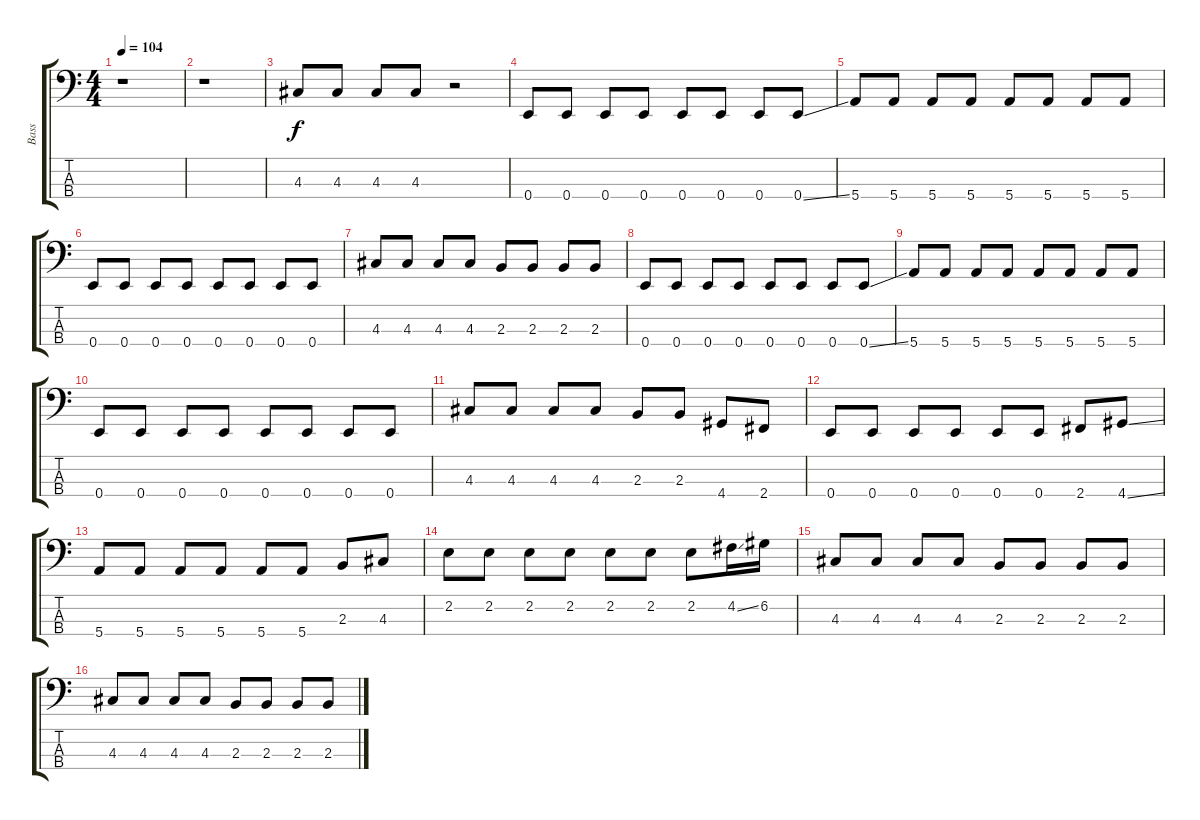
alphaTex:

\track ("Bass" "Bass") {instrument electricbassfinger}
\staff {score tabs}
\tuning (G2 D2 A1 E1) {hide}
\ts (4 4)
\tempo 104
\clef f4
\ks c
r.1{dy f} |
r.1 |
4.3.8 4.3.8 4.3.8 4.3.8 r.2 |
0.4.8 0.4.8 0.4.8 0.4.8 0.4.8 0.4.8 0.4.8 0.4{ss}.8 |
5.4.8 5.4.8 5.4.8 5.4.8 5.4.8 5.4.8 5.4.8 5.4.8 |
0.4.8 0.4.8 0.4.8 0.4.8 0.4.8 0.4.8 0.4.8 0.4.8 |
4.3.8 4.3.8 4.3.8 4.3.8 2.3.8 2.3.8 2.3.8 2.3.8 |
0.4.8 0.4.8 0.4.8 0.4.8 0.4.8 0.4.8 0.4.8 0.4{ss}.8 |
5.4.8 5.4.8 5.4.8 5.4.8 5.4.8 5.4.8 5.4.8 5.4.8 |
0.4.8 0.4.8 0.4.8 0.4.8 0.4.8 0.4.8 0.4.8 0.4.8 |
4.3.8 4.3.8 4.3.8 4.3.8 2.3.8 2.3.8 4.4.8 2.4.8 |
0.4.8 0.4.8 0.4.8 0.4.8 0.4.8 0.4.8 2.4.8 4.4{ss}.8 |
5.4.8 5.4.8 5.4.8 5.4.8 5.4.8 5.4.8 2.3.8 4.3.8 |
2.2.8 2.2.8 2.2.8 2.2.8 2.2.8 2.2.8 2.2.8 4.2{ss}.16 6.2.16 |
4.3.8 4.3.8 4.3.8 4.3.8 2.3.8 2.3.8 2.3.8 2.3.8 |
4.3.8 4.3.8 4.3.8 4.3.8 2.3.8 2.3.8 2.3.8 2.3.8
